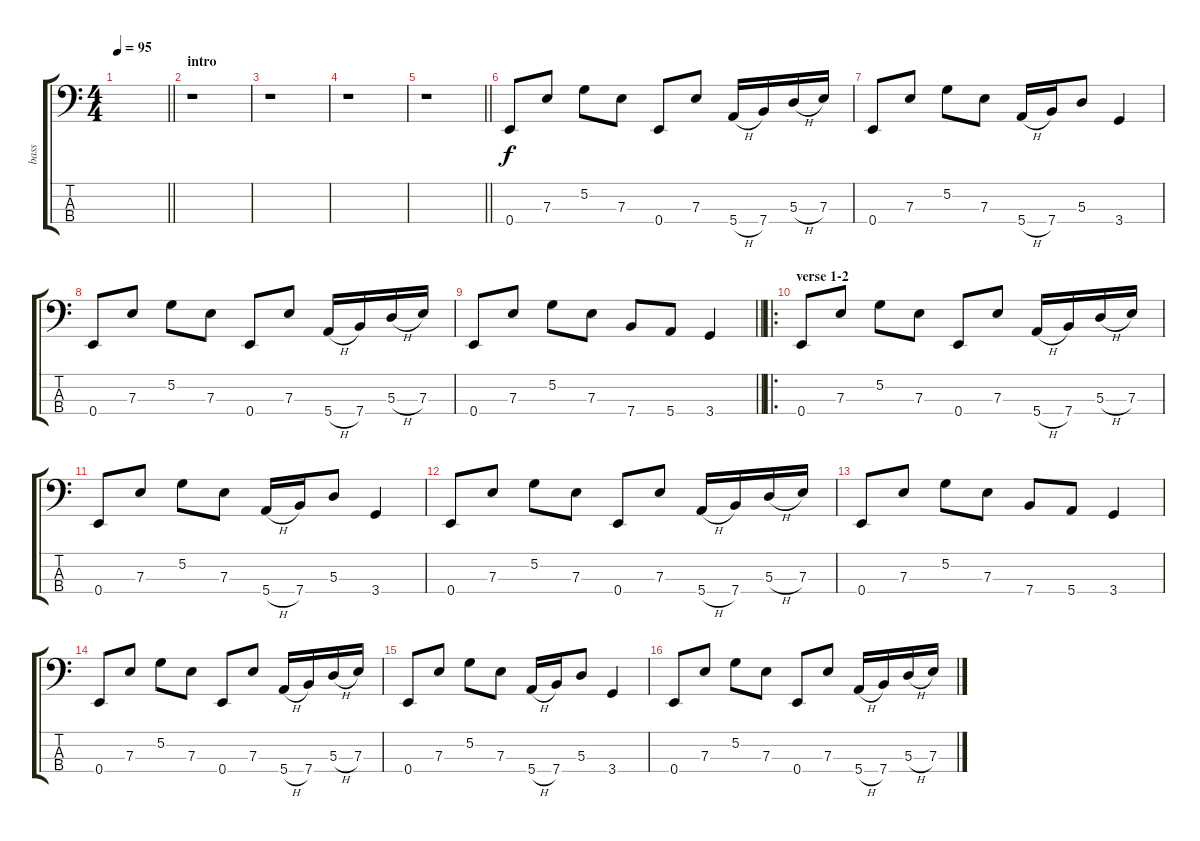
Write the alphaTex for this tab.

\track ("bass" "bass") {instrument electricbasspick}
\staff {score tabs}
\tuning (G2 D2 A1 E1) {hide}
\ts (4 4)
\tempo 95
\clef f4
\barLineRight lightlight
\ks c
|
\section ("" "intro")
r.1 |
r.1 |
r.1 |
\barLineRight lightlight
r.1 |
0.4.8 7.3.8 5.2.8 7.3.8 0.4.8 7.3.8 5.4{h}.16 7.4.16 5.3{h}.16 7.3.16 |
0.4.8 7.3.8 5.2.8 7.3.8 5.4{h}.16 7.4.16 5.3.8 3.4.4 |
0.4.8 7.3.8 5.2.8 7.3.8 0.4.8 7.3.8 5.4{h}.16 7.4.16 5.3{h}.16 7.3.16 |
\barLineRight lightlight
0.4.8 7.3.8 5.2.8 7.3.8 7.4.8 5.4.8 3.4.4 |
\ro
\section ("" "verse 1-2")
0.4.8 7.3.8 5.2.8 7.3.8 0.4.8 7.3.8 5.4{h}.16 7.4.16 5.3{h}.16 7.3.16 |
0.4.8 7.3.8 5.2.8 7.3.8 5.4{h}.16 7.4.16 5.3.8 3.4.4 |
0.4.8 7.3.8 5.2.8 7.3.8 0.4.8 7.3.8 5.4{h}.16 7.4.16 5.3{h}.16 7.3.16 |
0.4.8 7.3.8 5.2.8 7.3.8 7.4.8 5.4.8 3.4.4 |
0.4.8 7.3.8 5.2.8 7.3.8 0.4.8 7.3.8 5.4{h}.16 7.4.16 5.3{h}.16 7.3.16 |
0.4.8 7.3.8 5.2.8 7.3.8 5.4{h}.16 7.4.16 5.3.8 3.4.4 |
0.4.8 7.3.8 5.2.8 7.3.8 0.4.8 7.3.8 5.4{h}.16 7.4.16 5.3{h}.16 7.3.16
